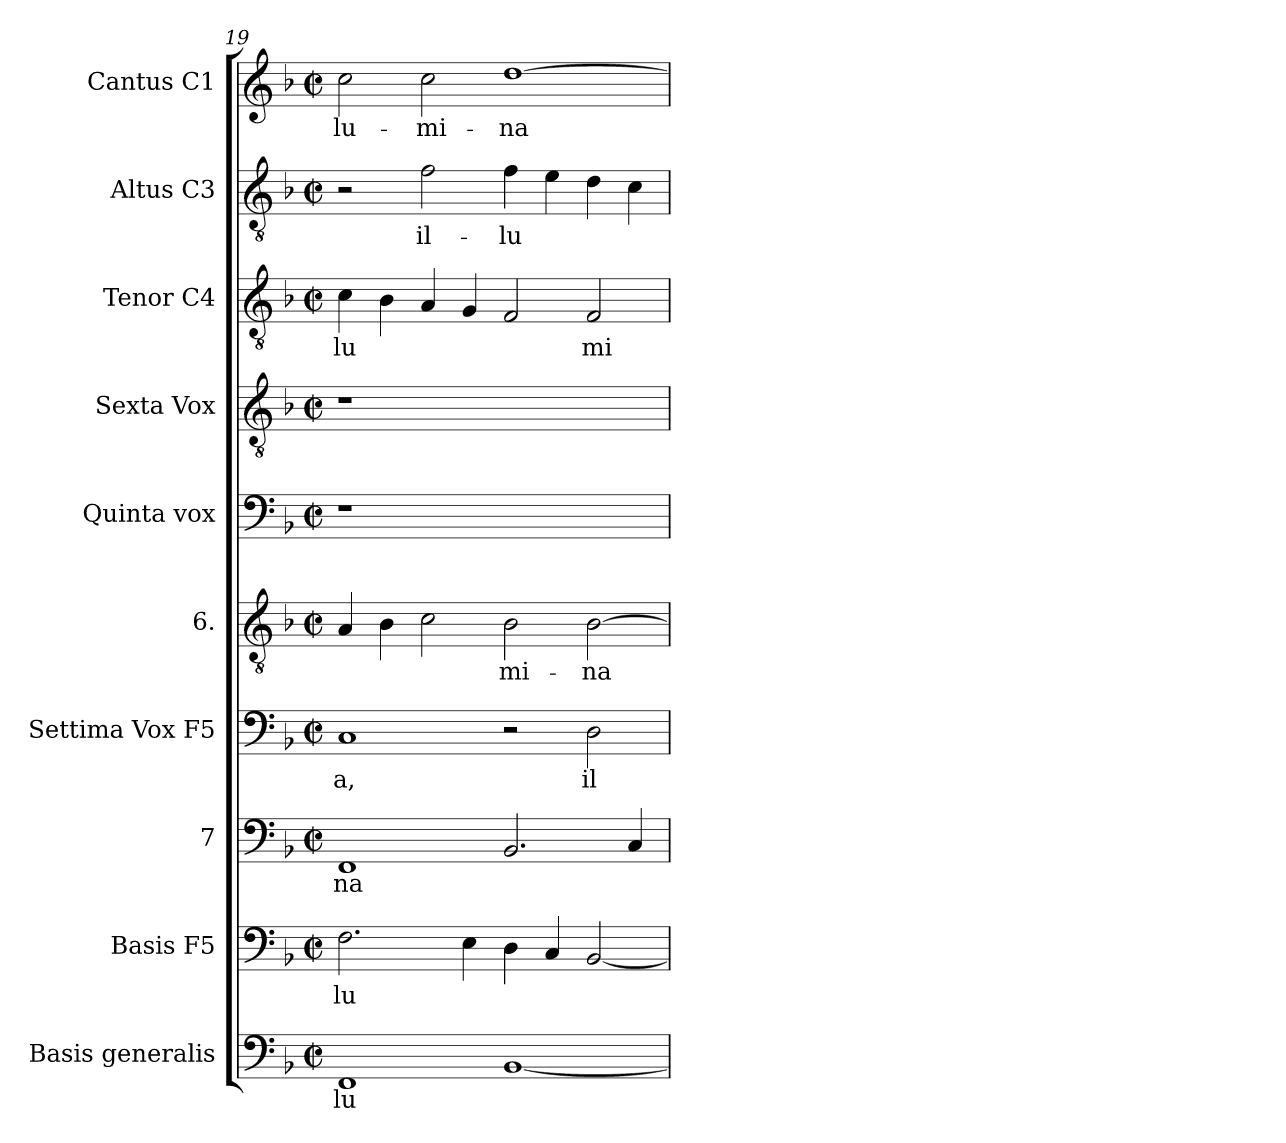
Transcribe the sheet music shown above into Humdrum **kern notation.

**kern	**text	**kern	**text	**kern	**text	**kern	**text	**kern	**text	**kern	**kern	**kern	**text	**kern	**text	**kern	**text
*part10	*part10	*part9	*part9	*part8	*part8	*part7	*part7	*part6	*part6	*part5	*part4	*part3	*part3	*part2	*part2	*part1	*part1
*staff10	*staff10	*staff9	*staff9	*staff8	*staff8	*staff7	*staff7	*staff6	*staff6	*staff5	*staff4	*staff3	*staff3	*staff2	*staff2	*staff1	*staff1
*I"Basis  generalis	*	*I"Basis  F5	*	*I"7	*	*I"Settima  Vox F5	*	*I"6.	*	*I"Quinta  vox	*I"Sexta  Vox	*I"Tenor  C4	*	*I"Altus  C3	*	*I"Cantus  C1	*
*	*	*I'B	*	*	*	*	*	*	*	*	*	*I'T	*	*I'A	*	*I'C	*
*clefF4	*	*clefF4	*	*clefF4	*	*clefF4	*	*clefGv2	*	*clefF4	*clefGv2	*clefGv2	*	*clefGv2	*	*clefG2	*
*k[b-]	*	*k[b-]	*	*k[b-]	*	*k[b-]	*	*k[b-]	*	*k[b-]	*k[b-]	*k[b-]	*	*k[b-]	*	*k[b-]	*
*F:	*	*F:	*	*F:	*	*F:	*	*F:	*	*F:	*F:	*F:	*	*F:	*	*F:	*
*M2/2	*	*M2/2	*	*M2/2	*	*M2/2	*	*M2/2	*	*M2/2	*M2/2	*M2/2	*	*M2/2	*	*M2/2	*
*met(c|)	*	*met(c|)	*	*met(c|)	*	*met(c|)	*	*met(c|)	*	*met(c|)	*met(c|)	*met(c|)	*	*met(c|)	*	*met(c|)	*
=19	=19	=19	=19	=19	=19	=19	=19	=19	=19	=19	=19	=19	=19	=19	=19	=19	=19
!	!LO:LY:a:cj	!	!LO:LY:b:cj	!	!LO:LY:b:cj	!	!LO:LY:b:cj	!	!LO:LY:b:cj	!	!	!	!LO:LY:b:cj	!	!	!	!LO:LY:b:cj
1FF	-lu-	2.F\	-lu-	1FF	-na-	1C	-a,	4A/	--	1r	1r	4c\	-lu-	2r	.	2cc\	-lu-
!	!	!	!	!	!	!	!	!	!LO:LY:b:cj	!	!	!	!LO:LY:b:cj	!	!	!	!
.	.	.	.	.	.	.	.	4B-\	--	.	.	4B-\	--	.	.	.	.
!	!	!	!	!	!	!	!	!	!LO:LY:b:cj	!	!	!	!LO:LY:b:cj	!	!LO:LY:b:cj	!	!LO:LY:b:cj
.	.	.	.	.	.	.	.	2c\	--	.	.	4A/	--	2f\	il-	2cc\	-mi-
!	!	!	!LO:LY:b:cj	!	!	!	!	!	!	!	!	!	!LO:LY:b:cj	!	!	!	!
.	.	4E\	--	.	.	.	.	.	.	.	.	4G/	--	.	.	.	.
!	!LO:LY:a:cj	!	!LO:LY:b:cj	!	!LO:LY:b:cj	!	!	!	!LO:LY:b:cj	!	!	!	!LO:LY:b:cj	!	!LO:LY:b:cj	!	!LO:LY:b:cj
[<1BB-	--	4D\	--	2.BB-/	--	2r	.	2B-\	-mi-	1ryy	1ryy	2F/	--	4f\	-lu-	[>1dd	-na-
!	!	!	!LO:LY:b:cj	!	!	!	!	!	!	!	!	!	!	!	!LO:LY:b:cj	!	!
.	.	4C/	--	.	.	.	.	.	.	.	.	.	.	4e\	--	.	.
!	!	!	!LO:LY:b:cj	!	!	!	!LO:LY:b:cj	!	!LO:LY:b:cj	!	!	!	!LO:LY:b:cj	!	!LO:LY:b:cj	!	!
.	.	[<2BB-/	--	.	.	2D\	il-	[>2B-\	-na-	.	.	2F/	-mi-	4d\	--	.	.
!	!	!	!	!	!LO:LY:b:cj	!	!	!	!	!	!	!	!	!	!LO:LY:b:cj	!	!
.	.	.	.	4C/	--	.	.	.	.	.	.	.	.	4c\	--	.	.
=	=	=	=	=	=	=	=	=	=	=	=	=	=	=	=	=	=
*-	*-	*-	*-	*-	*-	*-	*-	*-	*-	*-	*-	*-	*-	*-	*-	*-	*-
